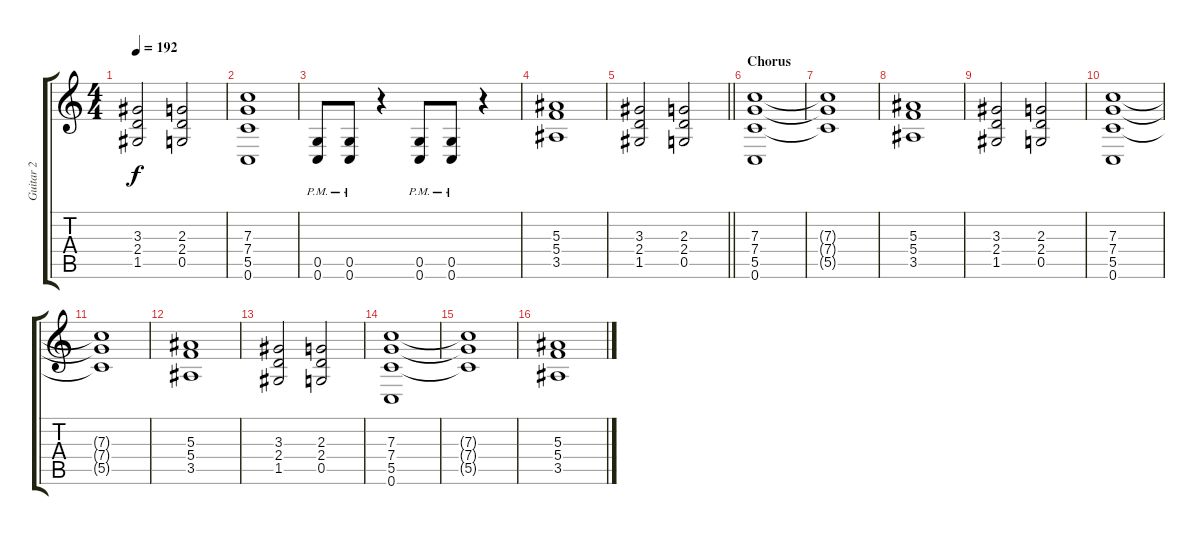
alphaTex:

\track ("Guitar 2" "Guitar 2") {instrument distortionguitar}
\staff {score tabs}
\tuning (D4 A3 F3 C3 G2 C2) {hide}
\ts (4 4)
\tempo 192
\clef g2
\ks c
(3.3 2.4 1.5).2{dy f} (2.3 2.4 0.5).2 |
(7.3 7.4 5.5 0.6).1 |
(0.5{pm} 0.6{pm}).8 (0.5{pm} 0.6{pm}).8 r.4 (0.5{pm} 0.6{pm}).8 (0.5{pm} 0.6{pm}).8 r.4 |
(5.3 5.4 3.5).1 |
\barLineRight lightlight
(3.3 2.4 1.5).2 (2.3 2.4 0.5).2 |
\section ("" "Chorus")
(7.3 7.4 5.5 0.6).1 |
(7.3{t} 7.4{t} 5.5{t}).1 |
(5.3 5.4 3.5).1 |
(3.3 2.4 1.5).2 (2.3 2.4 0.5).2 |
(7.3 7.4 5.5 0.6).1 |
(7.3{t} 7.4{t} 5.5{t}).1 |
(5.3 5.4 3.5).1 |
(3.3 2.4 1.5).2 (2.3 2.4 0.5).2 |
(7.3 7.4 5.5 0.6).1 |
(7.3{t} 7.4{t} 5.5{t}).1 |
(5.3 5.4 3.5).1
